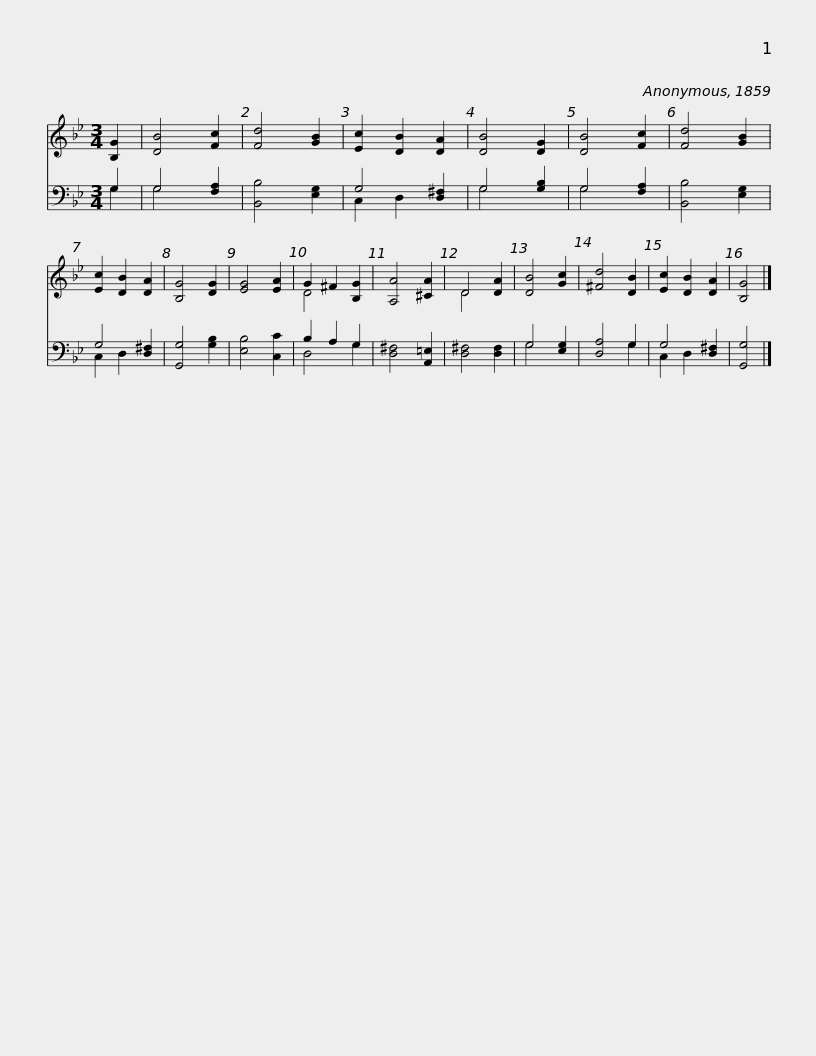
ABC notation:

X:1
%%score ( 1 2 ) ( 3 4 )
L:1/8
M:3/4
I:linebreak $
K:Bb
V:1 treble
V:2 treble
V:3 bass
V:4 bass
V:1
 [B,G]2 | [DB]4 [Fc]2 | [Fd]4 [GB]2 | [Ec]2 [DB]2 [DA]2 | [DB]4 [DG]2 | %5
 [DB]4 [Fc]2 | [Fd]4 [GB]2 | [Ec]2 [DB]2 [DA]2 | [B,G]4 [DG]2 | [EG]4 [EA]2 | %10
 G2 ^F2 [B,G]2 | [A,A]4 [^CA]2 | D4 [DA]2 | [DB]4 [Gc]2 |$ [^Fd]4 [DB]2 | %15
 [Ec]2 [DB]2 [DA]2 | [B,G]4 |] %17
V:2
 x2 | x6 | x6 | x6 | x6 | %5
 x6 | x6 | x6 | x6 | x6 | %10
 D4 x2 | x6 | D4 x2 | x6 |$ x6 | %15
 x6 | x4 |] %17
V:3
 G,2 | G,4 [F,A,]2 | [B,,B,]4 [E,G,]2 | G,4 [D,^F,]2 | G,4 [G,B,]2 | %5
 G,4 [F,A,]2 | [B,,B,]4 [E,G,]2 | G,4 [D,^F,]2 | [G,,G,]4 [G,B,]2 | [E,B,]4 [C,C]2 | %10
 B,2 A,2 G,2 | [D,^F,]4 [A,,=E,]2 | [D,^F,]4 [D,F,]2 | G,4 [E,G,]2 |$ [D,A,]4 G,2 | %15
 G,4 [D,^F,]2 | [G,,G,]4 |] %17
V:4
 G,2 | G,4 x2 | x6 | C,2 D,2 x2 | G,4 x2 | %5
 G,4 x2 | x6 | C,2 D,2 x2 | x6 | x6 | %10
 D,4 G,2 | x6 | x6 | G,4 x2 |$ x4 G,2 | %15
 C,2 D,2 x2 | x4 |] %17
